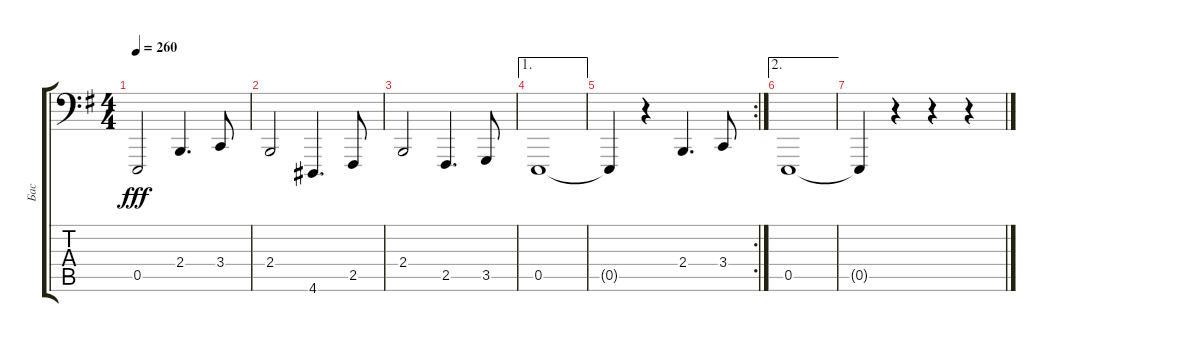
\track ("Бас" "Бас") {instrument flute}
\staff {score tabs}
\tuning (C3 G2 D2 A1 E1 B0) {hide}
\ts (4 4)
\tempo 260
\clef f4
\ks g
0.5.2{dy fff} 2.4.4{d} 3.4.8 |
2.4.2 4.6.4{d} 2.5.8 |
2.4.2 2.5.4{d} 3.5.8 |
\ae 1
0.5.1 |
\rc 2
0.5{t}.4 r.4 2.4.4{d} 3.4.8 |
\ae 2
0.5.1 |
0.5{t}.4 r.4 r.4 r.4
